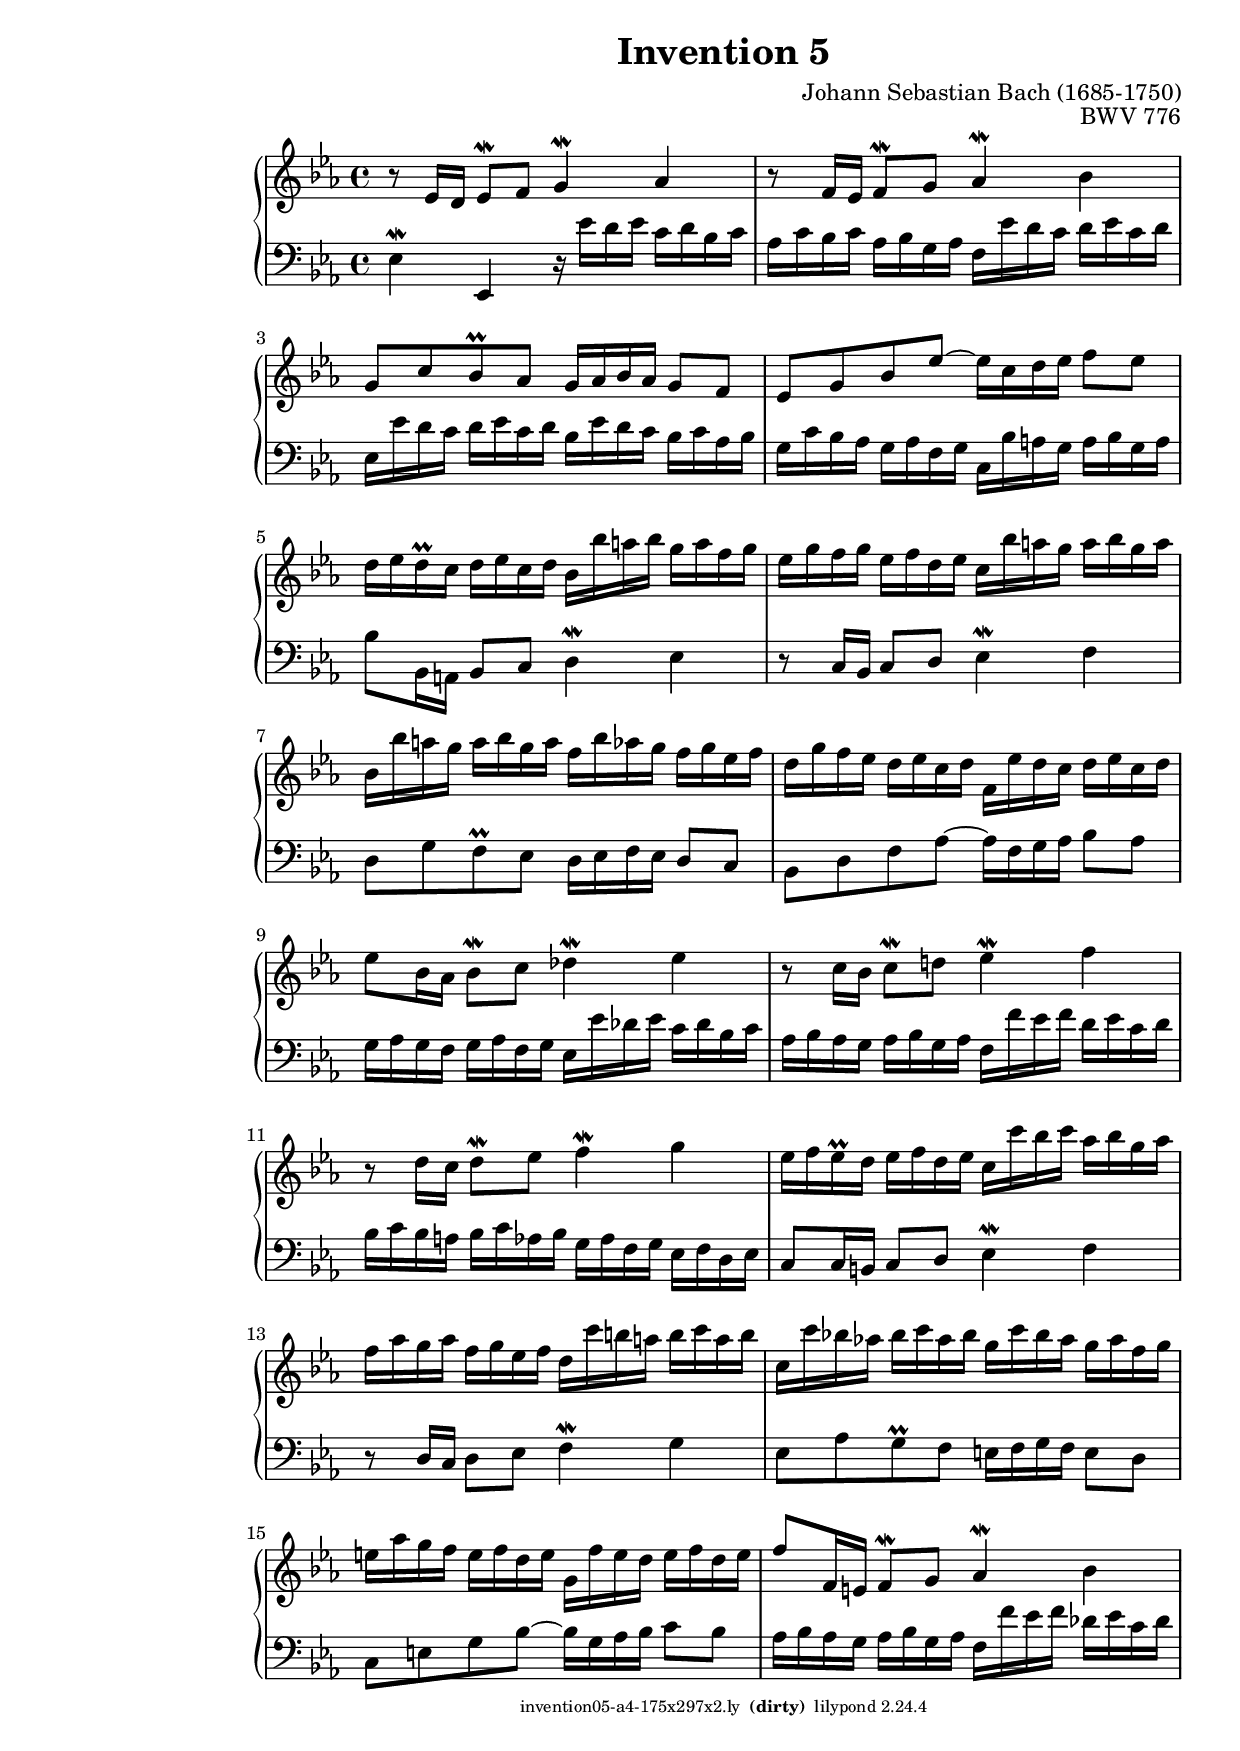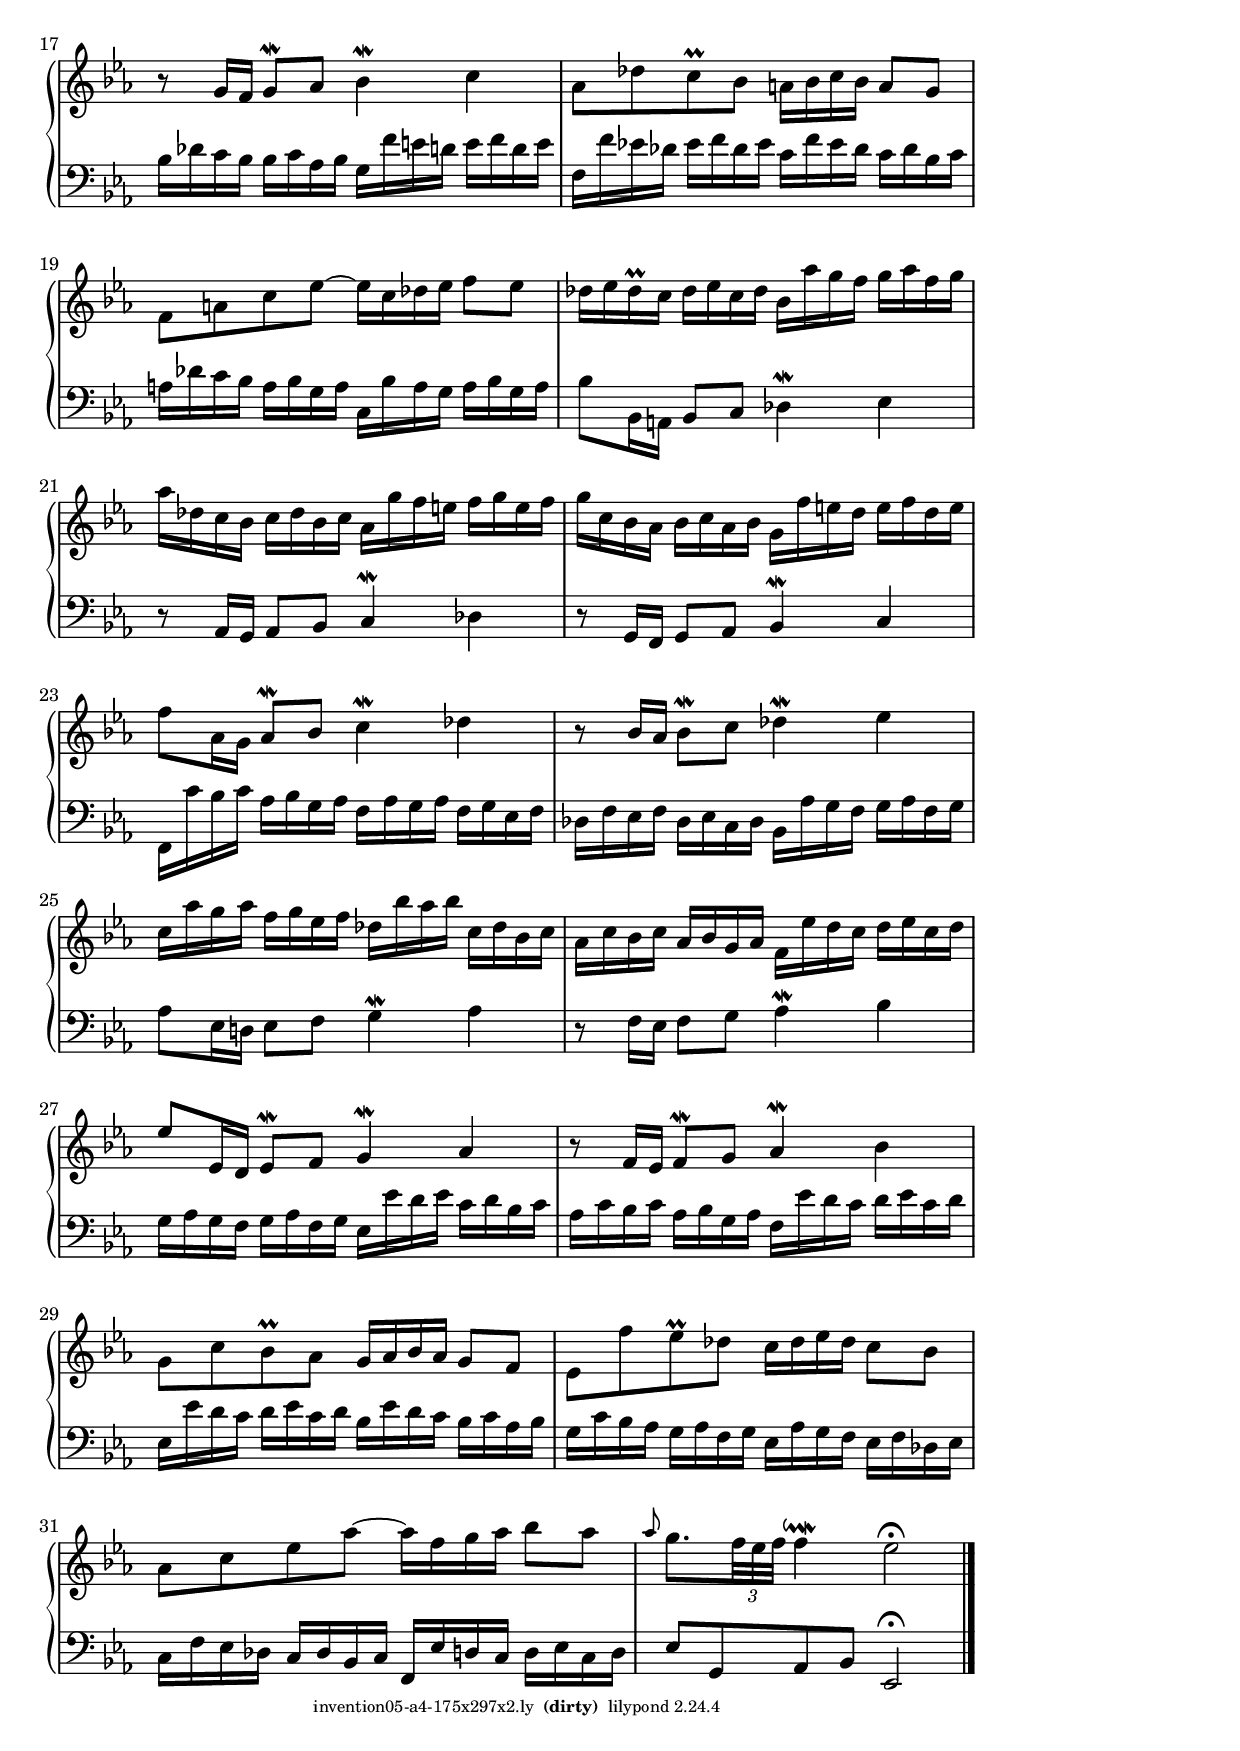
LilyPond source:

\include "../../include/general.ily"
\include "../../include/a4-175x297.ily"

\header {
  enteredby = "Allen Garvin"
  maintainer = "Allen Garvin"
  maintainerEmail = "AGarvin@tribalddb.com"
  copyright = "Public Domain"
  filename = "bach-invention-05.ly"
  title = "Invention 5"
  opus = "BWV 776"
  composer = "Johann Sebastian Bach (1685-1750)"
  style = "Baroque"
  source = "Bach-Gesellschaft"
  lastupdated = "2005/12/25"

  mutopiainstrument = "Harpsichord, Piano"
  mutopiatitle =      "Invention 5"
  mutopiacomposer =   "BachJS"
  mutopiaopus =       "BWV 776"
 
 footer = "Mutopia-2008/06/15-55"
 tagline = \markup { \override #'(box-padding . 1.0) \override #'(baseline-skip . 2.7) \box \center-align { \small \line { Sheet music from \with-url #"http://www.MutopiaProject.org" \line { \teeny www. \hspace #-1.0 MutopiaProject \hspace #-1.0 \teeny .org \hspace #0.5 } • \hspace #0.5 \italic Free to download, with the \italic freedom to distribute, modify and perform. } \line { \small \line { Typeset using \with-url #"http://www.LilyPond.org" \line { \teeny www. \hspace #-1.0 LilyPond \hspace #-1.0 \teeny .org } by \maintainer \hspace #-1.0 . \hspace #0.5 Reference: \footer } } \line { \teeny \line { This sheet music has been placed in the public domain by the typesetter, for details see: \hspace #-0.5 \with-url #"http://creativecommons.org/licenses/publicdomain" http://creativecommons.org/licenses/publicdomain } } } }
}

\version "2.11.46"

voiceone =  \relative c' {
  \set Staff.midiInstrument = "harpsichord"
  \key ees \major
  \time 4/4

  r8  ees16[ d]  ees8[\mordent f] g4\mordent aes |                 % bar 1
  r8  f16[ ees]  f8[\mordent g] aes4\mordent bes |                 % bar 2
  g8[ c bes\prall aes]  g16[ aes bes aes]  g8[ f] |                % bar 3
  ees[ g bes ees] ~  ees16[ c d ees]  f8[ ees] |                   % bar 4
  d16[ ees d\prall c]  d[ ees c d]  bes[ bes' a bes]  g[ a f g] |  % bar 5
  ees[ g f g]  ees[ f d ees]  c[ bes' a g]  a[ bes g a] |          % bar 6
  bes,[ bes' a g]  a[ bes g a]  f[ bes aes g]  f[ g ees f] |       % bar 7
  d[ g f ees]  d[ ees c d]  f,[ ees' d c]  d[ ees c d] |           % bar 8
  ees8[ bes16 aes]  bes8[\mordent c] des4\mordent ees |            % bar 9
  r8  c16[ bes]  c8[\mordent d!] ees4\mordent f |                  % bar 10
  r8  d16[ c]  d8[\mordent ees] f4\mordent g |                     % bar 11
  ees16[ f ees\prall d]  ees[ f d ees]
  c[ c' bes c]  aes[ bes g aes] |                                  % bar 12
  f[ aes g aes]  f[ g ees f]  d[ c' b a]  b[ c a b] |              % bar 13
  c,[ c' bes! aes!]  bes[ c aes bes]  g[ c bes aes]  g[ aes f g] | % bar 14
  e[ aes g f]  e[ f d e]  g,[ f' e d]  e[ f d e] |                 % bar 15
  f8[ f,16 e]  f8[\mordent g] aes4\mordent bes |                   % bar 16
  r8  g16[ f]  g8[\mordent aes] bes4\mordent c |                   % bar 17
  aes8[ des c\prall bes]  a16[ bes c bes]  a8[ g] |                % bar 18
  f[ a c ees] ~  ees16[ c des ees]  f8[ ees] |                     % bar 19
  des16[ ees des\prall c]  des[ ees c des]
  bes[ aes' g f]  g[ aes f g] |                                    % bar 20
  aes[ des, c bes]  c[ des bes c]  aes[ g' f e]  f[ g e f] |       % bar 21
  g[ c, bes aes]  bes[ c aes bes]  g[ f' e d]  e[ f d e] |         % bar 22
  f8[ aes,16 g]  aes8[\mordent bes] c4\mordent des |               % bar 23
  r8  bes16[ aes]  bes8[\mordent c] des4\mordent ees |             % bar 24
  c16[ aes' g aes]  f[ g ees f]
  des[ bes' aes bes]  c,[ des bes c] |                             % bar 25
  aes[ c bes c]  aes[ bes g aes]  f[ ees' d c]  d[ ees c d] |      % bar 26
  ees8[ ees,16 d]  ees8[\mordent f] g4\mordent aes |               % bar 27
  r8  f16[ ees]  f8[\mordent g] aes4\mordent bes |                 % bar 28
  \stemDown  g8[ c bes\prall aes] \stemNeutral
  g16[ aes bes aes]  g8[ f] |                                      % bar 29
  ees[ f' ees\prall des]  c16[ des ees des]  c8[ bes] |            % bar 30
  aes[ c ees aes] ~  aes16[ f g aes]  bes8[ aes] |                 % bar 31
  \grace {
     \override Stem   #'stroke-style = #"grace"
     \override Stem   #'stroke-style = #'()
     \set tupletNumberFormatFunction = #'()
     \override TupletBracket #'bracket-visibility = ##f
     aes
     \revert Stem #'stroke-style
     \revert Stem #'stroke-style
  }

  g8.[ \times 2/3 { f32 ees f] }
  f4\downmordent ees2\fermata\bar "|."                             % bar 32
}

voicetwo =  \relative c {
  \set Staff.midiInstrument = "harpsichord"
  \key ees \major
  \time 4/4
  \clef "bass"
  ees4\mordent ees, r16  ees''16[ d ees]  c[ d bes c] |
  aes[ c bes c]  aes[ bes g aes]  f[ ees' d c]  d[ ees c d] |
  ees,[ ees' d c]  d[ ees c d]  bes[ ees d c]  bes[ c aes bes] |
  g[ c bes aes]  g[ aes f g]  c,[ bes' a g]  a[ bes g a] |
  bes8[ bes,16 a]  bes8[ c] d4\mordent ees |
  r8  c16[ bes]  c8[ d] ees4\mordent f |
  d8[ g f\prall ees]  d16[ ees f ees]  d8[ c] |
  bes[ d f aes] ~  aes16[ f g aes]  bes8[ aes] |
  g16[ aes g f]  g[ aes f g]  ees[ ees' des ees]  c[ des bes c] |
  aes[ bes aes g]  aes[ bes g aes]  f[ f' ees f]  d[ ees c d] |
  bes[ c bes a]  bes[ c aes bes]  g[ aes f g]  ees[ f d ees] |
  c8[ c16 b]  c8[ d] ees4\mordent f |
  r8  d16[ c]  d8[ ees] f4\mordent g |
  ees8[ aes g\prall f]  e16[ f g f]  e8[ d] |
  c[ e g bes] ~  bes16[ g aes bes]  c8[ bes] |
  aes16[ bes aes g]  aes[ bes g aes]  f[ f' ees f]  des[ ees c des] |
  bes[ des c bes]  bes[ c aes bes]  g[ f' e d]  e[ f d e] |
  f,[ f' ees! des!]  ees[ f des ees]  c[ f ees des]  c[ des bes c] |
  a[ des c bes]  a[ bes g a]  c,[ bes'  a g]  a[ bes g a] |
  bes8[ bes,16 a]  bes8[ c] des4\mordent ees |
  r8  aes,16[ g]  aes8[ bes] c4\mordent des |
  r8  g,16[ f]  g8[ aes] bes4\mordent c |
  f,16[ c'' bes c]  aes[ bes g aes]  f[ aes g aes]  f[ g ees f] |
  des[ f ees f]  des[ ees c des]  bes[ aes' g f]  g[ aes f g] |
  aes8[ ees16 d!]  ees8[ f] g4\mordent aes |
  r8  f16[ ees]  f8[ g] aes4\mordent bes |
  g16[ aes g f]  g[ aes f g]  ees[ ees' d ees]  c[ d bes c] |
  aes[ c bes c]  aes[ bes g aes]  f[ ees' d c]  d[ ees c d] |
  ees,[ ees' d c]  d[ ees c d]  bes[ ees d c]  bes[ c aes bes] |
  g[ c bes aes]  g[ aes f g]  ees[ aes g f]  ees[ f des ees] |
  c[ f ees des]  c[ des bes c]  f,[ ees' d c]  d[ ees c d] |
  ees8[ g, aes bes] ees,2\fermata \bar "|."
}

\score {
   \context GrandStaff <<
    \context Staff = "one" <<
      \voiceone
    >>
    \context Staff = "two" <<
      \voicetwo
    >>
  >>

  \layout{ indent=0 }
  
  \midi {
    \context {
      \Score
      tempoWholesPerMinute = #(ly:make-moment 105 4)
      }
    }


}


%{
changes by Urs Metzger, 2005/12/25
version 1.6.10 => 2.6.4
voiceone, bar 16: f8[ f,16 g]  f8[\mordent g] aes4\mordent g => f8[ f,16 e]  f8[\mordent g] aes4\mordent bes
voiceone, bar 30: ees\mordent => ees\prall
voiceone, bar 32: hide triplet braket and number
voiceone, bar 32: f4\mordent => f4\downmordent
voicetwo, bar 4: 1st 16th: ees => g
midiInstrument none = "harpsichord"
%}


